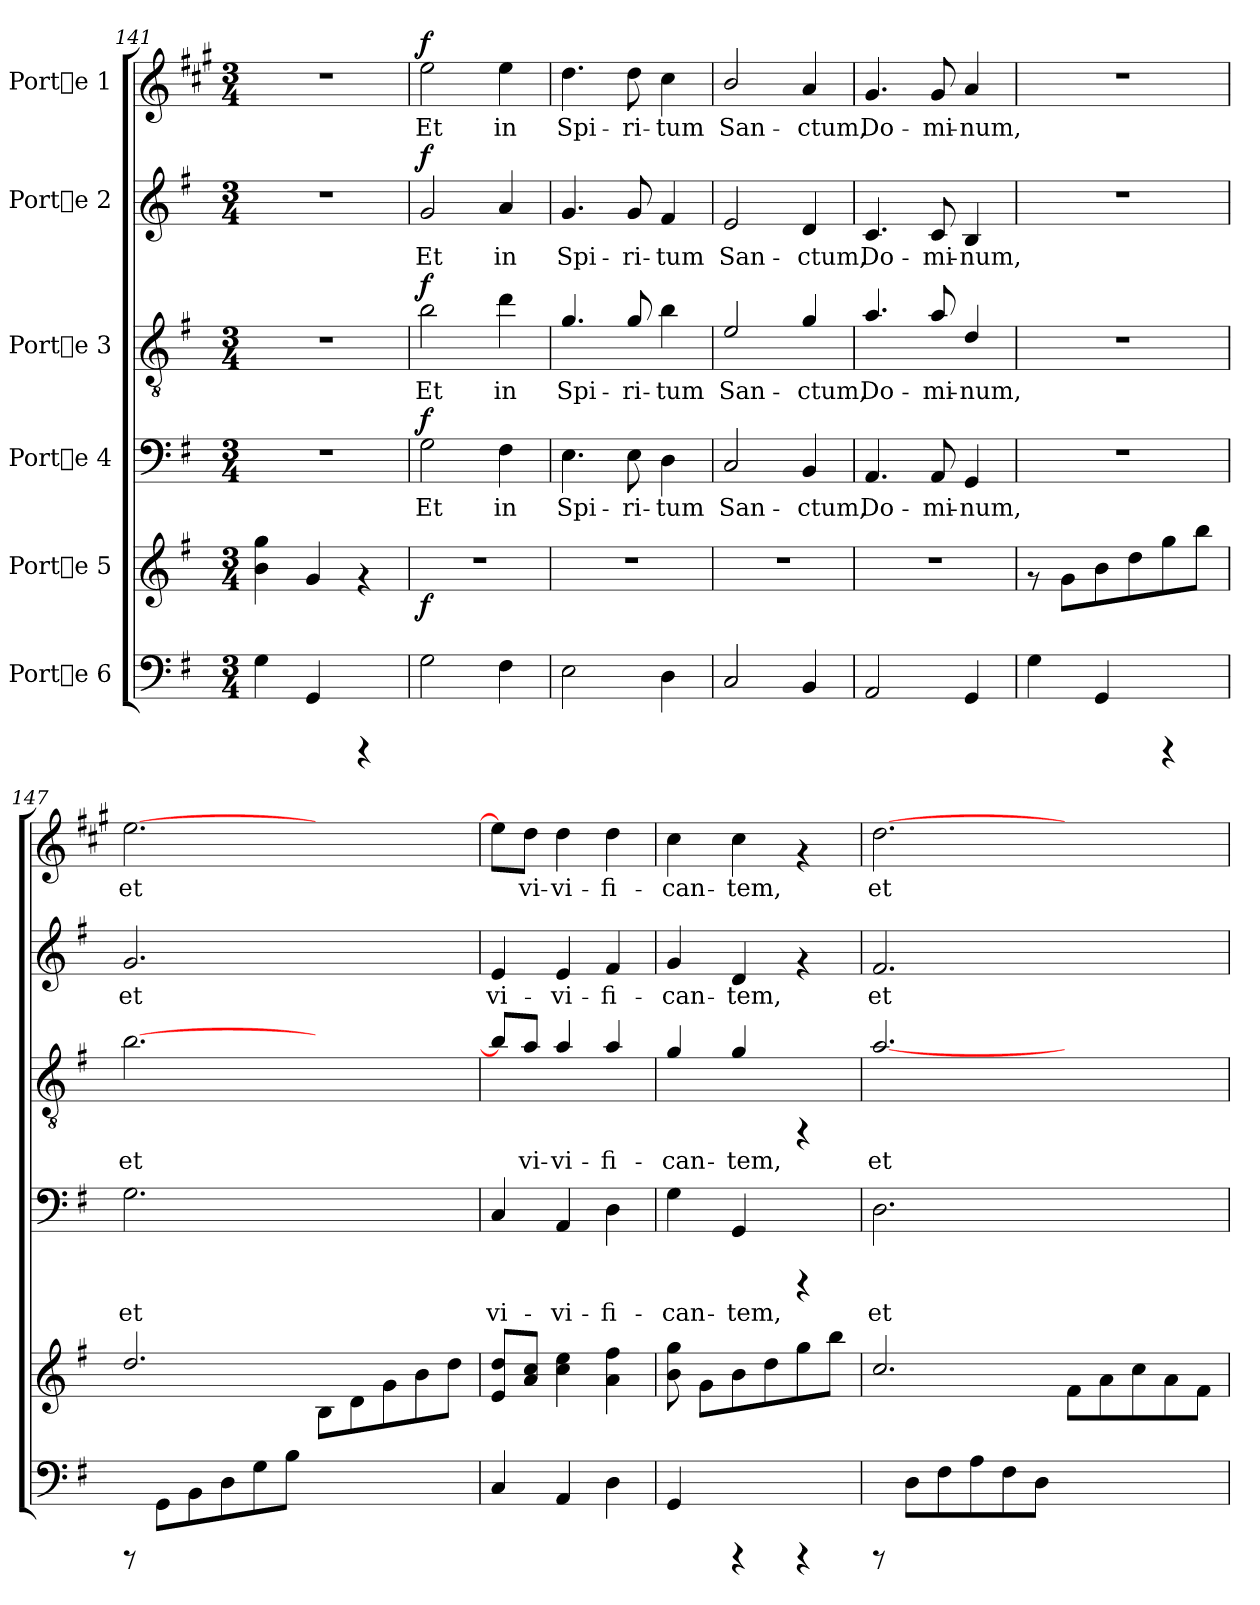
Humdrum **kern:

**kern	**kern	**dynam	**kern	**text	**dynam	**kern	**text	**dynam	**kern	**text	**dynam	**kern	**text	**dynam
*part6	*part5	*part5	*part4	*part4	*part4	*part3	*part3	*part3	*part2	*part2	*part2	*part1	*part1	*part1
*staff6	*staff5	*staff5	*staff4	*staff4	*staff4	*staff3	*staff3	*staff3	*staff2	*staff2	*staff2	*staff1	*staff1	*staff1
*I"Porte 6	*I"Porte 5	*	*I"Porte 4	*	*	*I"Porte 3	*	*	*I"Porte 2	*	*	*I"Porte 1	*	*
*clefF4	*clefG2	*	*clefF4	*	*	*clefGv2	*	*	*clefG2	*	*	*clefG2	*	*
*	*	*	*	*	*	*ITrd8c14	*	*	*	*	*	*ITrd1c2	*	*
*k[f#]	*k[f#]	*	*k[f#]	*	*	*k[f#]	*	*	*k[f#]	*	*	*k[f#]	*	*
*G:	*G:	*	*G:	*	*	*G:	*	*	*G:	*	*	*G:	*	*
*M3/4	*M3/4	*	*M3/4	*	*	*M3/4	*	*	*M3/4	*	*	*M3/4	*	*
=141	=141	=141	=141	=141	=141	=141	=141	=141	=141	=141	=141	=141	=141	=141
4G\	4gg\ 4b\	.	2.r	.	.	2.r	.	.	2.r	.	.	2.r	.	.
4GG/	4g/	.	.	.	.	.	.	.	.	.	.	.	.	.
4rCCC	4rf	.	.	.	.	.	.	.	.	.	.	.	.	.
=142	=142	=142	=142	=142	=142	=142	=142	=142	=142	=142	=142	=142	=142	=142
!	!	!LO:DY:b	!	!LO:LY:b:cj	!LO:DY:a	!	!LO:LY:b:cj	!LO:DY:a	!	!LO:LY:b:cj	!LO:DY:a	!	!LO:LY:b:cj	!LO:DY:a
2G\	2.r	f	2G\	Et	f	2B\	Et	f	2g/	Et	f	2dd\	Et	f
!	!	!	!	!LO:LY:b:cj	!	!	!LO:LY:b:cj	!	!	!LO:LY:b:cj	!	!	!LO:LY:b:cj	!
4F#\	.	.	4F#\	in	.	4d\	in	.	4a/	in	.	4dd\	in	.
=143	=143	=143	=143	=143	=143	=143	=143	=143	=143	=143	=143	=143	=143	=143
!	!	!	!	!LO:LY:b:cj	!	!	!LO:LY:b:cj	!	!	!LO:LY:b:cj	!	!	!LO:LY:b:cj	!
2E\	2.r	.	4.E\	Spi-	.	4.G/	Spi-	.	4.g/	Spi-	.	4.cc\	Spi-	.
!	!	!	!	!LO:LY:b:cj	!	!	!LO:LY:b:cj	!	!	!LO:LY:b:cj	!	!	!LO:LY:b:cj	!
.	.	.	8E\	-ri-	.	8G/	-ri-	.	8g/	-ri-	.	8cc\	-ri-	.
!	!	!	!	!LO:LY:b:cj	!	!	!LO:LY:b:cj	!	!	!LO:LY:b:cj	!	!	!LO:LY:b:cj	!
4D\	.	.	4D\	-tum	.	4B\	-tum	.	4f#/	-tum	.	4b\	-tum	.
=144	=144	=144	=144	=144	=144	=144	=144	=144	=144	=144	=144	=144	=144	=144
!	!	!	!	!LO:LY:b:cj	!	!	!LO:LY:b:cj	!	!	!LO:LY:b:cj	!	!	!LO:LY:b:cj	!
2C/	2.r	.	2C/	San-	.	2E/	San-	.	2e/	San-	.	2a/	San-	.
!	!	!	!	!LO:LY:b:cj	!	!	!LO:LY:b:cj	!	!	!LO:LY:b:cj	!	!	!LO:LY:b:cj	!
4BB/	.	.	4BB/	-ctum,	.	4G/	-ctum,	.	4d/	-ctum,	.	4g/	-ctum,	.
=145	=145	=145	=145	=145	=145	=145	=145	=145	=145	=145	=145	=145	=145	=145
!	!	!	!	!LO:LY:b:cj	!	!	!LO:LY:b:cj	!	!	!LO:LY:b:cj	!	!	!LO:LY:b:cj	!
2AA/	2.r	.	4.AA/	Do-	.	4.A/	Do-	.	4.c/	Do-	.	4.f#/	Do-	.
!	!	!	!	!LO:LY:b:cj	!	!	!LO:LY:b:cj	!	!	!LO:LY:b:cj	!	!	!LO:LY:b:cj	!
.	.	.	8AA/	-mi-	.	8A/	-mi-	.	8c/	-mi-	.	8f#/	-mi-	.
!	!	!	!	!LO:LY:b:cj	!	!	!LO:LY:b:cj	!	!	!LO:LY:b:cj	!	!	!LO:LY:b:cj	!
4GG/	.	.	4GG/	-num,	.	4D/	-num,	.	4B/	-num,	.	4g/	-num,	.
=146	=146	=146	=146	=146	=146	=146	=146	=146	=146	=146	=146	=146	=146	=146
4G\	8rf	.	2.r	.	.	2.r	.	.	2.r	.	.	2.r	.	.
.	8g\L	.	.	.	.	.	.	.	.	.	.	.	.	.
4GG/	8b\	.	.	.	.	.	.	.	.	.	.	.	.	.
.	8dd\	.	.	.	.	.	.	.	.	.	.	.	.	.
4rCCC	8gg\	.	.	.	.	.	.	.	.	.	.	.	.	.
.	8bb\J	.	.	.	.	.	.	.	.	.	.	.	.	.
!!LO:LB:g=z
=147	=147	=147	=147	=147	=147	=147	=147	=147	=147	=147	=147	=147	=147	=147
!	!	!	!	!LO:LY:b:cj	!	!	!LO:LY:b:cj	!	!	!LO:LY:b:cj	!	!	!LO:LY:b:cj	!
8rCCC	2.dd/	.	2.G\	et	.	[>2.B\	et	.	2.g/	et	.	[>2.dd\	et	.
8GG\L	.	.	.	.	.	.	.	.	.	.	.	.	.	.
8BB\	.	.	.	.	.	.	.	.	.	.	.	.	.	.
8D\	.	.	.	.	.	.	.	.	.	.	.	.	.	.
8G\	.	.	.	.	.	.	.	.	.	.	.	.	.	.
8B\J	.	.	.	.	.	.	.	.	.	.	.	.	.	.
2ryy	8B\L	.	2ryy	.	.	2ryy	.	.	2ryy	.	.	2ryy	.	.
.	8d\	.	.	.	.	.	.	.	.	.	.	.	.	.
.	8g\	.	.	.	.	.	.	.	.	.	.	.	.	.
.	8b\	.	.	.	.	.	.	.	.	.	.	.	.	.
8ryy	8dd\J	.	8ryy	.	.	8ryy	.	.	8ryy	.	.	8ryy	.	.
=148	=148	=148	=148	=148	=148	=148	=148	=148	=148	=148	=148	=148	=148	=148
!	!	!	!	!LO:LY:b:cj	!	!	!LO:LY:b:cj	!	!	!LO:LY:b:cj	!	!	!LO:LY:b:cj	!
4C/	8dd/ 8e/L	.	4C/	vi-	.	8B/L]	.	.	4e/	vi-	.	8dd\L]	.	.
!	!	!	!	!	!	!	!LO:LY:b:cj	!	!	!	!	!	!LO:LY:b:cj	!
.	8cc/ 8a/J	.	.	.	.	8A/J	vi-	.	.	.	.	8cc\J	vi-	.
!	!	!	!	!LO:LY:b:cj	!	!	!LO:LY:b:cj	!	!	!LO:LY:b:cj	!	!	!LO:LY:b:cj	!
4AA/	4ee\ 4cc\	.	4AA/	-vi-	.	4A/	-vi-	.	4e/	-vi-	.	4cc\	-vi-	.
!	!	!	!	!LO:LY:b:cj	!	!	!LO:LY:b:cj	!	!	!LO:LY:b:cj	!	!	!LO:LY:b:cj	!
4D\	4ff#\ 4a\	.	4D\	-fi-	.	4A/	-fi-	.	4f#/	-fi-	.	4cc\	-fi-	.
=149	=149	=149	=149	=149	=149	=149	=149	=149	=149	=149	=149	=149	=149	=149
!	!	!	!	!LO:LY:b:cj	!	!	!LO:LY:b:cj	!	!	!LO:LY:b:cj	!	!	!LO:LY:b:cj	!
4GG/	8gg\ 8b\	.	4G\	-can-	.	4G/	-can-	.	4g/	-can-	.	4b\	-can-	.
.	8g\L	.	.	.	.	.	.	.	.	.	.	.	.	.
!	!	!	!	!LO:LY:b:cj	!	!	!LO:LY:b:cj	!	!	!LO:LY:b:cj	!	!	!LO:LY:b:cj	!
4rCCC	8b\	.	4GG/	-tem,	.	4G/	-tem,	.	4d/	-tem,	.	4b\	-tem,	.
.	8dd\	.	.	.	.	.	.	.	.	.	.	.	.	.
4rCCC	8gg\	.	4rCCC	.	.	4rFF	.	.	4rf	.	.	4rf	.	.
.	8bb\J	.	.	.	.	.	.	.	.	.	.	.	.	.
=150	=150	=150	=150	=150	=150	=150	=150	=150	=150	=150	=150	=150	=150	=150
!	!	!	!	!LO:LY:b:cj	!	!	!LO:LY:b:cj	!	!	!LO:LY:b:cj	!	!	!LO:LY:b:cj	!
8rCCC	2.cc/	.	2.D\	et	.	[<2.A/	et	.	2.f#/	et	.	[>2.cc\	et	.
8D\L	.	.	.	.	.	.	.	.	.	.	.	.	.	.
8F#\	.	.	.	.	.	.	.	.	.	.	.	.	.	.
8A\	.	.	.	.	.	.	.	.	.	.	.	.	.	.
8F#\	.	.	.	.	.	.	.	.	.	.	.	.	.	.
8D\J	.	.	.	.	.	.	.	.	.	.	.	.	.	.
2ryy	8f#\L	.	2ryy	.	.	2ryy	.	.	2ryy	.	.	2ryy	.	.
.	8a\	.	.	.	.	.	.	.	.	.	.	.	.	.
.	8cc\	.	.	.	.	.	.	.	.	.	.	.	.	.
.	8a\	.	.	.	.	.	.	.	.	.	.	.	.	.
8ryy	8f#\J	.	8ryy	.	.	8ryy	.	.	8ryy	.	.	8ryy	.	.
=	=	=	=	=	=	=	=	=	=	=	=	=	=	=
*-	*-	*-	*-	*-	*-	*-	*-	*-	*-	*-	*-	*-	*-	*-
